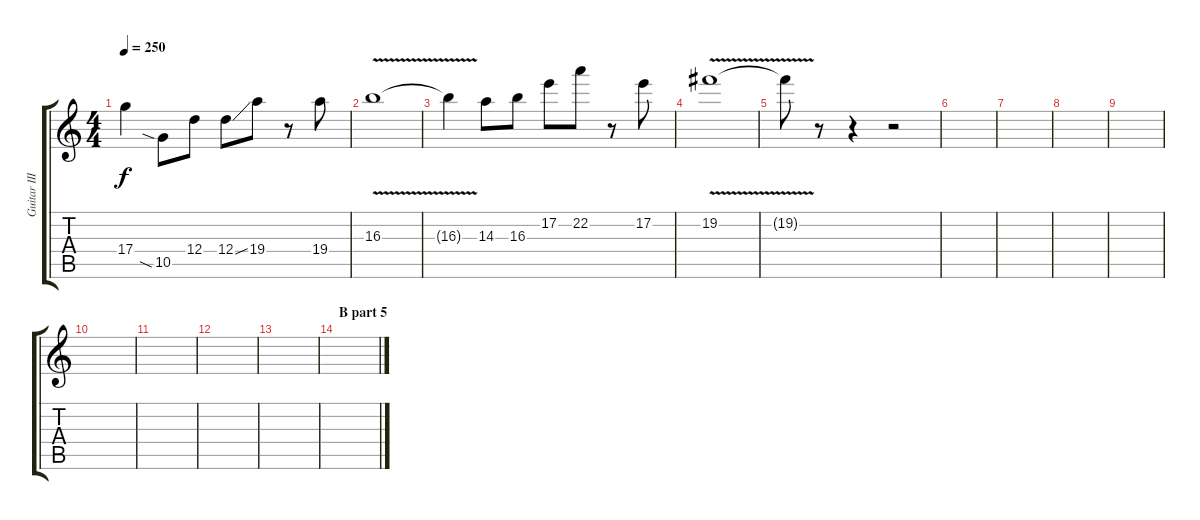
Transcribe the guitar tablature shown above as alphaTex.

\track ("Guitar III" "Guitar III") {instrument distortionguitar}
\staff {score tabs}
\tuning (E4 B3 G3 D3 A2 E2) {hide}
\ts (4 4)
\tempo 250
\clef g2
\ks c
17.4{t}.4{dy f} 10.5{sia}.8 12.4.8 12.4{ss}.8 19.4.8 r.8 19.4.8 |
16.3{v}.1 |
16.3{t}.4 14.3.8 16.3.8 17.2.8 22.2.8 r.8 17.2.8 |
19.2{v}.1 |
19.2{t}.8 r.8 r.4 r.2 |
|
|
|
|
|
|
|
|
\section ("" "B part 5")
